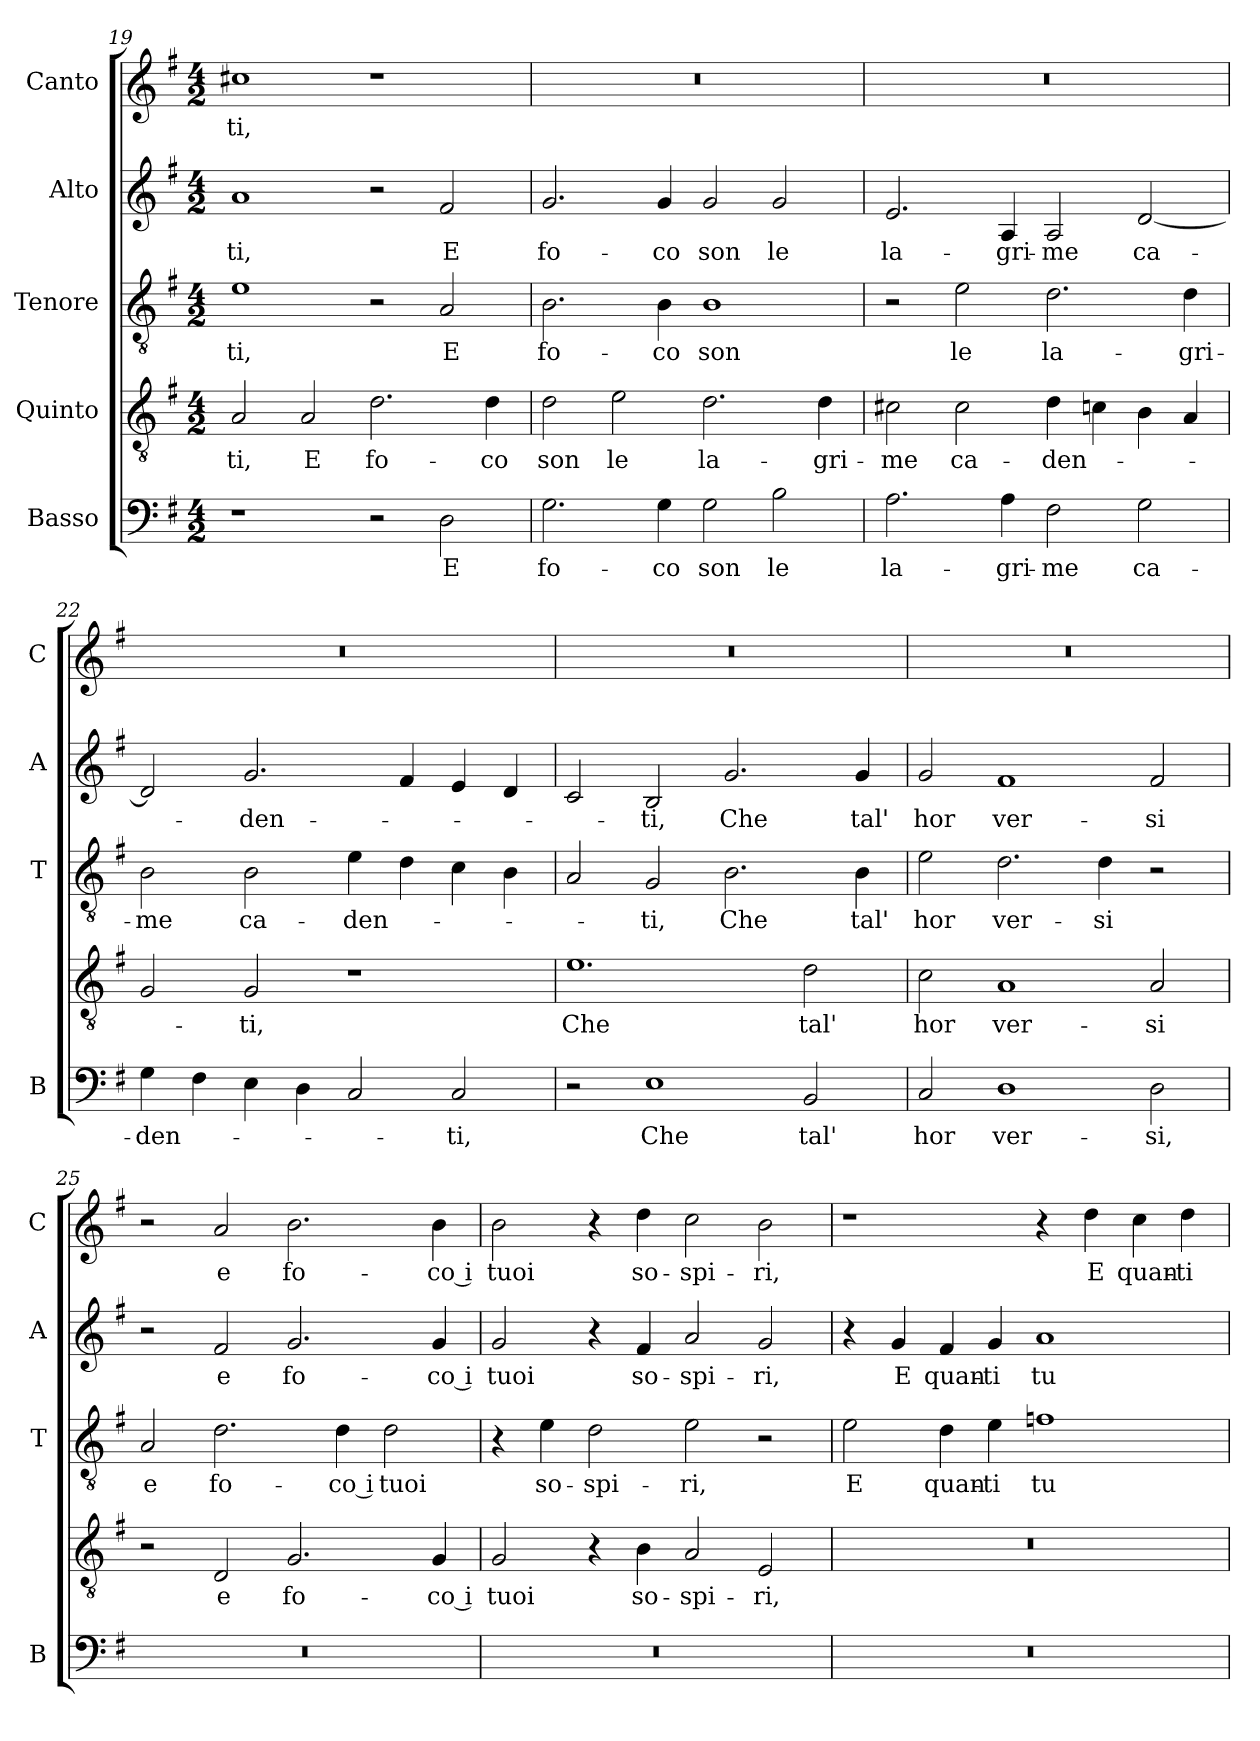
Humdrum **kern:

**kern	**text	**kern	**text	**kern	**text	**kern	**text	**kern	**text
*part5	*part5	*part4	*part4	*part3	*part3	*part2	*part2	*part1	*part1
*staff5	*staff5	*staff4	*staff4	*staff3	*staff3	*staff2	*staff2	*staff1	*staff1
*I"Basso	*	*I"Quinto	*	*I"Tenore	*	*I"Alto	*	*I"Canto	*
*I'B	*	*	*	*I'T	*	*I'A	*	*I'C	*
*clefF4	*	*clefGv2	*	*clefGv2	*	*clefG2	*	*clefG2	*
*k[f#]	*	*k[f#]	*	*k[f#]	*	*k[f#]	*	*k[f#]	*
*G:	*	*G:	*	*G:	*	*G:	*	*G:	*
*M4/2	*	*M4/2	*	*M4/2	*	*M4/2	*	*M4/2	*
=19	=19	=19	=19	=19	=19	=19	=19	=19	=19
!	!	!	!LO:LY:b	!	!LO:LY:b	!	!LO:LY:b	!	!LO:LY:b
1r	.	2A/	-ti,	1e	-ti,	1a	-ti,	1cc#X	-ti,
!	!	!	!LO:LY:b	!	!	!	!	!	!
.	.	2A/	E	.	.	.	.	.	.
!	!	!	!LO:LY:b	!	!	!	!	!	!
2r	.	2.d\	fo-	2r	.	2r	.	1r	.
!	!LO:LY:b	!	!	!	!LO:LY:b	!	!LO:LY:b	!	!
2D\	E	.	.	2A/	E	2f#/	E	.	.
!	!	!	!LO:LY:b	!	!	!	!	!	!
.	.	4d\	-co	.	.	.	.	.	.
=20	=20	=20	=20	=20	=20	=20	=20	=20	=20
!	!LO:LY:b	!	!LO:LY:b	!	!LO:LY:b	!	!LO:LY:b	!	!
2.G\	fo-	2d\	son	2.B\	fo-	2.g/	fo-	0r	.
!	!	!	!LO:LY:b	!	!	!	!	!	!
.	.	2e\	le	.	.	.	.	.	.
!	!LO:LY:b	!	!	!	!LO:LY:b	!	!LO:LY:b	!	!
4G\	-co	.	.	4B\	-co	4g/	-co	.	.
!	!LO:LY:b	!	!LO:LY:b	!	!LO:LY:b	!	!LO:LY:b	!	!
2G\	son	2.d\	la-	1B	son	2g/	son	.	.
!	!LO:LY:b	!	!	!	!	!	!LO:LY:b	!	!
2B\	le	.	.	.	.	2g/	le	.	.
!	!	!	!LO:LY:b	!	!	!	!	!	!
.	.	4d\	-gri-	.	.	.	.	.	.
!!LO:PB:g=z
=21	=21	=21	=21	=21	=21	=21	=21	=21	=21
!	!LO:LY:b	!	!LO:LY:b	!	!	!	!LO:LY:b	!	!
2.A\	la-	2c#X\	-me	2r	.	2.e/	la-	0r	.
!	!	!	!LO:LY:b	!	!LO:LY:b	!	!	!	!
.	.	2c#\	ca-	2e\	le	.	.	.	.
!	!LO:LY:b	!	!	!	!	!	!LO:LY:b	!	!
4A\	-gri-	.	.	.	.	4A/	-gri-	.	.
!	!LO:LY:b	!	!LO:LY:b	!	!LO:LY:b	!	!LO:LY:b	!	!
2F#\	-me	4d\	-den-	2.d\	la-	2A/	-me	.	.
.	.	4cn\	.	.	.	.	.	.	.
!	!LO:LY:b	!	!	!	!	!	!LO:LY:b	!	!
2G\	ca-	4B\	.	.	.	[2d/	ca-	.	.
!	!	!	!	!	!LO:LY:b	!	!	!	!
.	.	4A/	.	4d\	-gri-	.	.	.	.
=22	=22	=22	=22	=22	=22	=22	=22	=22	=22
!	!LO:LY:b	!	!	!	!LO:LY:b	!	!	!	!
4G\	-den-	2G/	.	2B\	-me	2d/]	.	0r	.
4F#\	.	.	.	.	.	.	.	.	.
!	!	!	!LO:LY:b	!	!LO:LY:b	!	!LO:LY:b	!	!
4E\	.	2G/	-ti,	2B\	ca-	2.g/	-den-	.	.
4D\	.	.	.	.	.	.	.	.	.
!	!	!	!	!	!LO:LY:b	!	!	!	!
2C/	.	1r	.	4e\	-den-	.	.	.	.
.	.	.	.	4d\	.	4f#/	.	.	.
!	!LO:LY:b	!	!	!	!	!	!	!	!
2C/	-ti,	.	.	4c\	.	4e/	.	.	.
.	.	.	.	4B\	.	4d/	.	.	.
=23	=23	=23	=23	=23	=23	=23	=23	=23	=23
!	!	!	!LO:LY:b	!	!	!	!	!	!
2r	.	1.e	Che	2A/	.	2c/	.	0r	.
!	!LO:LY:b	!	!	!	!LO:LY:b	!	!LO:LY:b	!	!
1E	Che	.	.	2G/	-ti,	2B/	-ti,	.	.
!	!	!	!	!	!LO:LY:b	!	!LO:LY:b	!	!
.	.	.	.	2.B\	Che	2.g/	Che	.	.
!	!LO:LY:b	!	!LO:LY:b	!	!	!	!	!	!
2BB/	tal'	2d\	tal'	.	.	.	.	.	.
!	!	!	!	!	!LO:LY:b	!	!LO:LY:b	!	!
.	.	.	.	4B\	tal'	4g/	tal'	.	.
=24	=24	=24	=24	=24	=24	=24	=24	=24	=24
!	!LO:LY:b	!	!LO:LY:b	!	!LO:LY:b	!	!LO:LY:b	!	!
2C/	hor	2c\	hor	2e\	hor	2g/	hor	0r	.
!	!LO:LY:b	!	!LO:LY:b	!	!LO:LY:b	!	!LO:LY:b	!	!
1D	ver-	1A	ver-	2.d\	ver-	1f#	ver-	.	.
!	!	!	!	!	!LO:LY:b	!	!	!	!
.	.	.	.	4d\	-si	.	.	.	.
!	!LO:LY:b	!	!LO:LY:b	!	!	!	!LO:LY:b	!	!
2D\	-si,	2A/	-si	2r	.	2f#/	-si	.	.
!!LO:LB:g=z
=25	=25	=25	=25	=25	=25	=25	=25	=25	=25
!	!	!	!	!	!LO:LY:b	!	!	!	!
0r	.	2r	.	2A/	e	2r	.	2r	.
!	!	!	!LO:LY:b	!	!LO:LY:b	!	!LO:LY:b	!	!LO:LY:b
.	.	2D/	e	2.d\	fo-	2f#/	e	2a/	e
!	!	!	!LO:LY:b	!	!	!	!LO:LY:b	!	!LO:LY:b
.	.	2.G/	fo-	.	.	2.g/	fo-	2.b\	fo-
!	!	!	!	!	!LO:LY:b	!	!	!	!
.	.	.	.	4d\	-co i	.	.	.	.
!	!	!	!	!	!LO:LY:b	!	!	!	!
.	.	.	.	2d\	tuoi	.	.	.	.
!	!	!	!LO:LY:b	!	!	!	!LO:LY:b	!	!LO:LY:b
.	.	4G/	-co i	.	.	4g/	-co i	4b\	-co i
=26	=26	=26	=26	=26	=26	=26	=26	=26	=26
!	!	!	!LO:LY:b	!	!	!	!LO:LY:b	!	!LO:LY:b
0r	.	2G/	tuoi	4r	.	2g/	tuoi	2b\	tuoi
!	!	!	!	!	!LO:LY:b	!	!	!	!
.	.	.	.	4e\	so-	.	.	.	.
!	!	!	!	!	!LO:LY:b	!	!	!	!
.	.	4r	.	2d\	-spi-	4r	.	4r	.
!	!	!	!LO:LY:b	!	!	!	!LO:LY:b	!	!LO:LY:b
.	.	4B\	so-	.	.	4f#/	so-	4dd\	so-
!	!	!	!LO:LY:b	!	!LO:LY:b	!	!LO:LY:b	!	!LO:LY:b
.	.	2A/	-spi-	2e\	-ri,	2a/	-spi-	2cc\	-spi-
!	!	!	!LO:LY:b	!	!	!	!LO:LY:b	!	!LO:LY:b
.	.	2E/	-ri,	2r	.	2g/	-ri,	2b\	-ri,
=27	=27	=27	=27	=27	=27	=27	=27	=27	=27
!	!	!	!	!	!LO:LY:b	!	!	!	!
0r	.	0r	.	2e\	E	4r	.	1r	.
!	!	!	!	!	!	!	!LO:LY:b	!	!
.	.	.	.	.	.	4g/	E	.	.
!	!	!	!	!	!LO:LY:b	!	!LO:LY:b	!	!
.	.	.	.	4d\	quan-	4f#/	quan-	.	.
!	!	!	!	!	!LO:LY:b	!	!LO:LY:b	!	!
.	.	.	.	4e\	-ti	4g/	-ti	.	.
!	!	!	!	!	!LO:LY:b	!	!LO:LY:b	!	!
.	.	.	.	1fn	tu	1a	tu	4r	.
!	!	!	!	!	!	!	!	!	!LO:LY:b
.	.	.	.	.	.	.	.	4dd\	E
!	!	!	!	!	!	!	!	!	!LO:LY:b
.	.	.	.	.	.	.	.	4cc\	quan-
!	!	!	!	!	!	!	!	!	!LO:LY:b
.	.	.	.	.	.	.	.	4dd\	-ti
=	=	=	=	=	=	=	=	=	=
*-	*-	*-	*-	*-	*-	*-	*-	*-	*-
